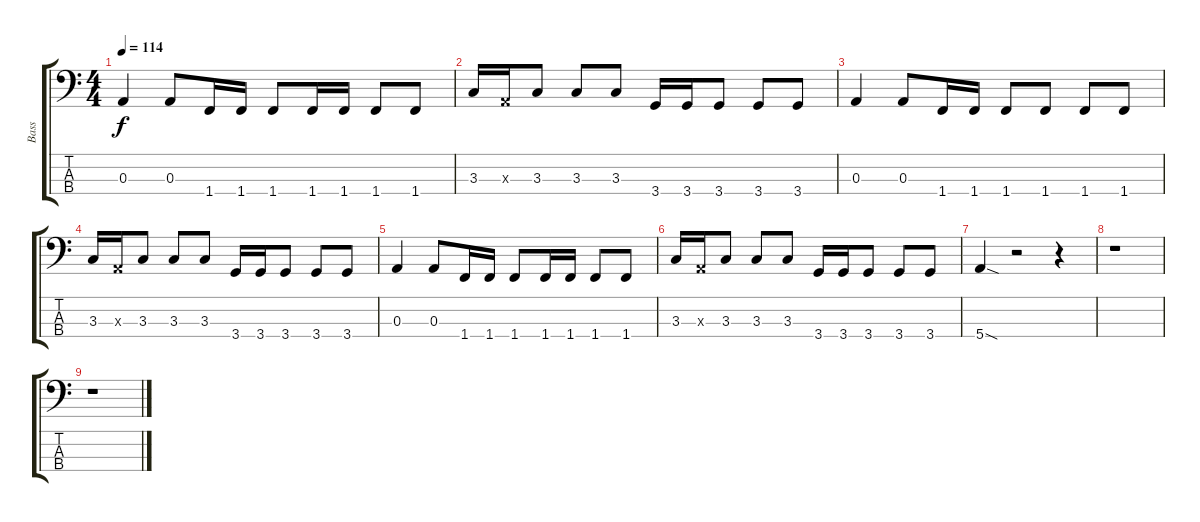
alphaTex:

\track ("Bass" "Bass") {instrument electricbasspick}
\staff {score tabs}
\tuning (G2 D2 A1 E1) {hide}
\ts (4 4)
\tempo 114
\clef f4
\ks c
0.3.4{dy f} 0.3.8 1.4.16 1.4.16 1.4.8 1.4.16 1.4.16 1.4.8 1.4.8 |
3.3.16 0.3{x}.16 3.3.8 3.3.8 3.3.8 3.4.16 3.4.16 3.4.8 3.4.8 3.4.8 |
0.3.4 0.3.8 1.4.16 1.4.16 1.4.8 1.4.8 1.4.8 1.4.8 |
3.3.16 0.3{x}.16 3.3.8 3.3.8 3.3.8 3.4.16 3.4.16 3.4.8 3.4.8 3.4.8 |
0.3.4 0.3.8 1.4.16 1.4.16 1.4.8 1.4.16 1.4.16 1.4.8 1.4.8 |
3.3.16 0.3{x}.16 3.3.8 3.3.8 3.3.8 3.4.16 3.4.16 3.4.8 3.4.8 3.4.8 |
5.4{sod}.4 r.2 r.4 |
r.1 |
r.1
